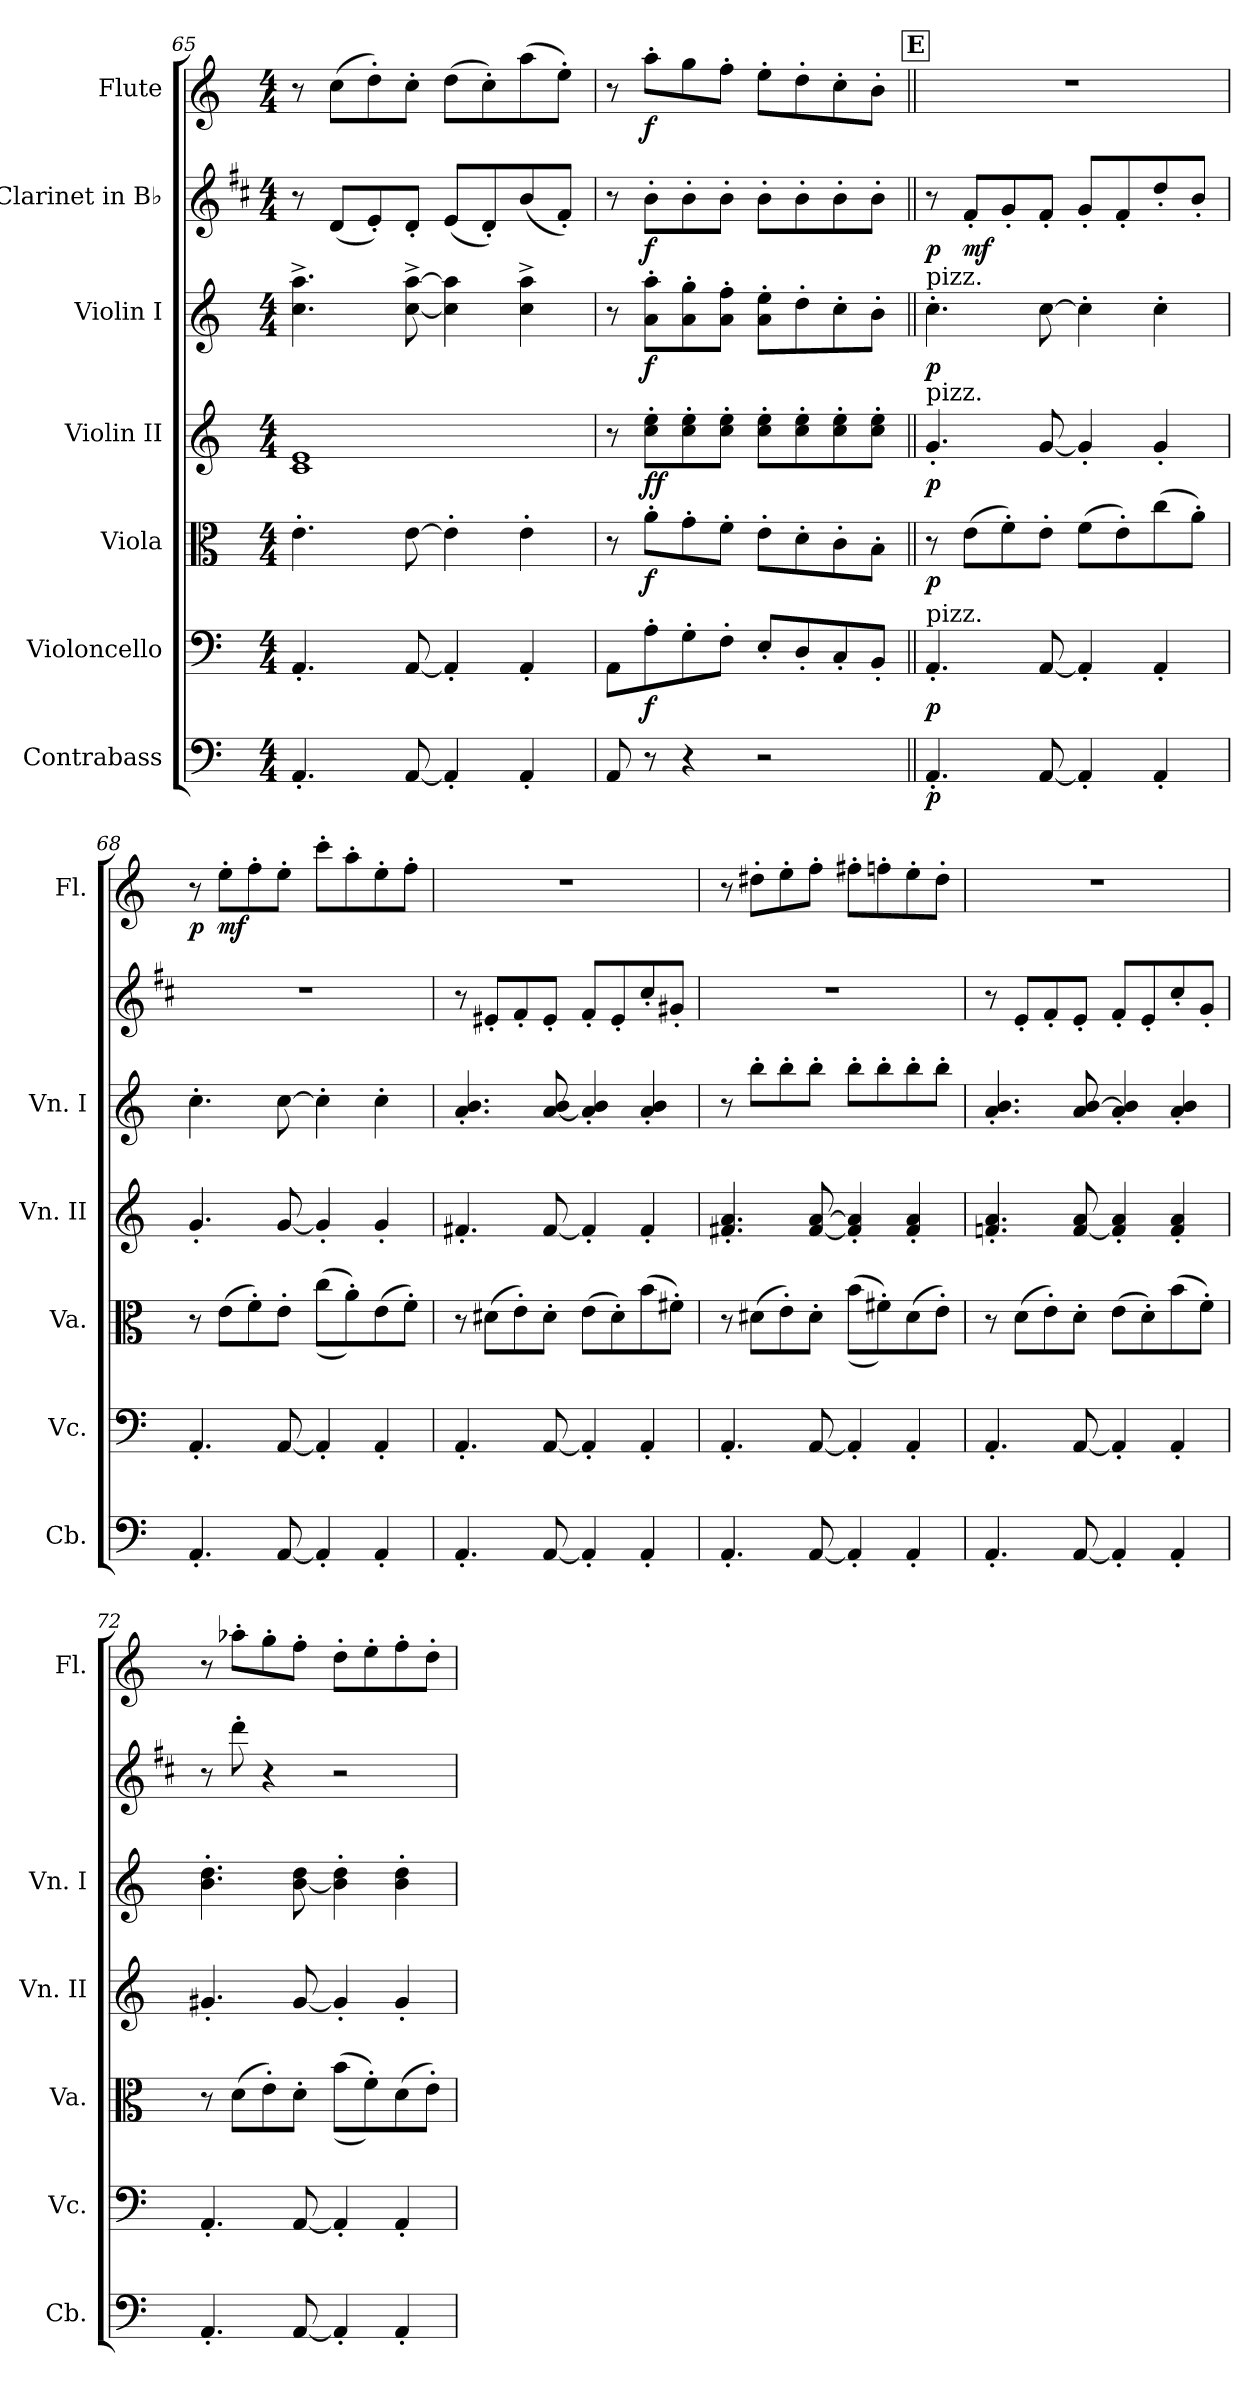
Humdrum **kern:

**kern	**dynam	**kern	**dynam	**kern	**dynam	**kern	**dynam	**kern	**dynam	**kern	**dynam	**kern	**dynam
*part7	*part7	*part6	*part6	*part5	*part5	*part4	*part4	*part3	*part3	*part2	*part2	*part1	*part1
*staff7	*staff7	*staff6	*staff6	*staff5	*staff5	*staff4	*staff4	*staff3	*staff3	*staff2	*staff2	*staff1	*staff1
*I"Contrabass	*	*I"Violoncello	*	*I"Viola	*	*I"Violin II	*	*I"Violin I	*	*I"Clarinet in B♭	*	*I"Flute	*
*I'Cb.	*	*I'Vc.	*	*I'Va.	*	*I'Vn. II	*	*I'Vn. I	*	*	*	*I'Fl.	*
*clefF4	*	*clefF4	*	*clefC3	*	*clefG2	*	*clefG2	*	*clefG2	*	*clefG2	*
*ITrd7c12	*	*	*	*	*	*	*	*	*	*ITrd1c2	*	*	*
*k[]	*	*k[]	*	*k[]	*	*k[]	*	*k[]	*	*k[]	*	*k[]	*
*M4/4	*	*M4/4	*	*M4/4	*	*M4/4	*	*M4/4	*	*M4/4	*	*M4/4	*
=65	=65	=65	=65	=65	=65	=65	=65	=65	=65	=65	=65	=65	=65
4.AAA'/	.	4.AA'/	.	4.e'\	.	1c 1e	.	4.cc\^ 4.aa\^	.	8r	.	8r	.
.	.	.	.	.	.	.	.	.	.	(<8c/L	.	(>8cc\L	.
.	.	.	.	.	.	.	.	.	.	8d'/)	.	8dd'\)	.
[8AAA/	.	[8AA/	.	[8e\	.	.	.	[8cc\^ [8aa\^	.	8c'/J	.	8cc'\J	.
4AAA'/]	.	4AA'/]	.	4e'\]	.	.	.	4cc\] 4aa\]	.	(<8d/L	.	(>8dd\L	.
.	.	.	.	.	.	.	.	.	.	8c'/)	.	8cc'\)	.
4AAA'/	.	4AA'/	.	4e'\	.	.	.	4cc\^ 4aa\^	.	(<8a/	.	(>8aa\	.
.	.	.	.	.	.	.	.	.	.	8e'/J)	.	8ee'\J)	.
!!LO:LB:g=z
=66	=66	=66	=66	=66	=66	=66	=66	=66	=66	=66	=66	=66	=66
8AAA/	.	8AA\L	.	8r	.	8r	.	8r	.	8r	.	8r	.
!	!	!	!LO:DY:b	!	!LO:DY:b	!	!LO:DY:b	!	!	!	!	!	!
!	!	!	!	!	!	!	!LO:DY:n=1:b	!	!LO:DY:b	!	!LO:DY:b	!	!LO:DY:b
8r	.	8A'\	f	8a'\L	f	8cc\' 8ee\'L	f f	8a\' 8aa\'L	f	8a'\L	f	8aa'\L	f
4r	.	8G'\	.	8g'\	.	8cc\' 8ee\'	.	8a\' 8gg\'	.	8a'\	.	8gg\	.
.	.	8F'\J	.	8f'\J	.	8cc\' 8ee\'J	.	8a\' 8ff\'J	.	8a'\J	.	8ff'\J	.
2r	.	8E'/L	.	8e'\L	.	8cc\' 8ee\'L	.	8a\' 8ee\'L	.	8a'\L	.	8ee'\L	.
.	.	8D'/	.	8d'\	.	8cc\' 8ee\'	.	8dd'\	.	8a'\	.	8dd'\	.
.	.	8C'/	.	8c'\	.	8cc\' 8ee\'	.	8cc'\	.	8a'\	.	8cc'\	.
.	.	8BB'/J	.	8B'\J	.	8cc\' 8ee\'J	.	8b'\J	.	8a'\J	.	8b'\J	.
!!LO:REH:place=s1:a:B:fs=14:t=E
=67||	=67||	=67||	=67||	=67||	=67||	=67||	=67||	=67||	=67||	=67||	=67||	=67||	=67||
!	!	!	!	!	!	!	!	!LO:TX:a:t=pizz.	!	!	!	!	!
!	!	!	!	!	!	!LO:TX:a:t=pizz.	!	!	!	!	!	!	!
!	!	!LO:TX:a:t=pizz.	!	!	!	!	!	!	!	!	!	!	!
!	!LO:DY:b	!	!LO:DY:b	!	!LO:DY:b	!	!LO:DY:b	!	!LO:DY:b	!	!LO:DY:b	!	!
4.AAA'/	p	4.AA'/	p	8r	p	4.g'/	p	4.cc'\	p	8r	p	1r	.
!	!	!	!	!	!	!	!	!	!	!	!LO:DY:b	!	!
.	.	.	.	(>8e\L	.	.	.	.	.	8e'/L	mf	.	.
.	.	.	.	8f'\)	.	.	.	.	.	8f'/	.	.	.
[8AAA/	.	[8AA/	.	8e'\J	.	[8g/	.	[8cc\	.	8e'/J	.	.	.
4AAA'/]	.	4AA'/]	.	(>8f\L	.	4g'/]	.	4cc'\]	.	8f'/L	.	.	.
.	.	.	.	8e'\)	.	.	.	.	.	8e'/	.	.	.
4AAA'/	.	4AA'/	.	(>8cc\	.	4g'/	.	4cc'\	.	8cc'/	.	.	.
.	.	.	.	8a'\J)	.	.	.	.	.	8a'/J	.	.	.
=68	=68	=68	=68	=68	=68	=68	=68	=68	=68	=68	=68	=68	=68
!	!	!	!	!	!	!	!	!	!	!	!	!	!LO:DY:b
4.AAA'/	.	4.AA'/	.	8r	.	4.g'/	.	4.cc'\	.	1r	.	8r	p
!	!	!	!	!	!	!	!	!	!	!	!	!	!LO:DY:b
.	.	.	.	(>8e\L	.	.	.	.	.	.	.	8ee'\L	mf
.	.	.	.	8f'\)	.	.	.	.	.	.	.	8ff'\	.
[8AAA/	.	[8AA/	.	8e'\J	.	[8g/	.	[8cc\	.	.	.	8ee'\J	.
4AAA'/]	.	4AA'/]	.	(>(>8cc\L	.	4g'/]	.	4cc'\]	.	.	.	8ccc'\L	.
.	.	.	.	8a'\))	.	.	.	.	.	.	.	8aa'\	.
4AAA'/	.	4AA'/	.	(>8e\	.	4g'/	.	4cc'\	.	.	.	8ee'\	.
.	.	.	.	8f'\J)	.	.	.	.	.	.	.	8ff'\J	.
=69	=69	=69	=69	=69	=69	=69	=69	=69	=69	=69	=69	=69	=69
4.AAA'/	.	4.AA'/	.	8r	.	4.f#X'/	.	4.a/' 4.b/'	.	8r	.	1r	.
.	.	.	.	(>8d#X\L	.	.	.	.	.	8d#X'/L	.	.	.
.	.	.	.	8e'\)	.	.	.	.	.	8e'/	.	.	.
[8AAA/	.	[8AA/	.	8d#'\J	.	[8f#/	.	[8a/ 8b/	.	8d#'/J	.	.	.
4AAA'/]	.	4AA'/]	.	(>8e\L	.	4f#'/]	.	4a/]' 4b/'	.	8e'/L	.	.	.
.	.	.	.	8d#'\)	.	.	.	.	.	8d#'/	.	.	.
4AAA'/	.	4AA'/	.	(>8b\	.	4f#'/	.	4a/' 4b/'	.	8b'/	.	.	.
.	.	.	.	8f#X'\J)	.	.	.	.	.	8f#X'/J	.	.	.
=70	=70	=70	=70	=70	=70	=70	=70	=70	=70	=70	=70	=70	=70
4.AAA'/	.	4.AA'/	.	8r	.	4.f#X/' 4.a/'	.	8r	.	1r	.	8r	.
.	.	.	.	(>8d#X\L	.	.	.	8bb'\L	.	.	.	8dd#X'\L	.
.	.	.	.	8e'\)	.	.	.	8bb'\	.	.	.	8ee'\	.
[8AAA/	.	[8AA/	.	8d#'\J	.	[8f#/ [8a/	.	8bb'\J	.	.	.	8ff'\J	.
4AAA'/]	.	4AA'/]	.	(>(>8b\L	.	4f#/]' 4a/]'	.	8bb'\L	.	.	.	8ff#X'\L	.
.	.	.	.	8f#X'\))	.	.	.	8bb'\	.	.	.	8ffn'\	.
4AAA'/	.	4AA'/	.	(>8d#\	.	4f#/' 4a/'	.	8bb'\	.	.	.	8ee'\	.
.	.	.	.	8e'\J)	.	.	.	8bb'\J	.	.	.	8dd#'\J	.
=71	=71	=71	=71	=71	=71	=71	=71	=71	=71	=71	=71	=71	=71
4.AAA'/	.	4.AA'/	.	8r	.	4.fn/' 4.a/'	.	4.a/' 4.b/'	.	8r	.	1r	.
.	.	.	.	(>8d\L	.	.	.	.	.	8d'/L	.	.	.
.	.	.	.	8e'\)	.	.	.	.	.	8e'/	.	.	.
[8AAA/	.	[8AA/	.	8d'\J	.	[8f/ 8a/	.	8a/ [8b/	.	8d'/J	.	.	.
4AAA'/]	.	4AA'/]	.	(>8e\L	.	4f/]' 4a/'	.	4a/' 4b/]'	.	8e'/L	.	.	.
.	.	.	.	8d'\)	.	.	.	.	.	8d'/	.	.	.
4AAA'/	.	4AA'/	.	(>8b\	.	4f/' 4a/'	.	4a/' 4b/'	.	8b'/	.	.	.
.	.	.	.	8f'\J)	.	.	.	.	.	8f'/J	.	.	.
!!LO:PB:g=z
=72	=72	=72	=72	=72	=72	=72	=72	=72	=72	=72	=72	=72	=72
4.AAA'/	.	4.AA'/	.	8r	.	4.g#X'/	.	4.b\' 4.dd\'	.	8r	.	8r	.
.	.	.	.	(>8d\L	.	.	.	.	.	8ccc'\	.	8aa-X'\L	.
.	.	.	.	8e'\)	.	.	.	.	.	4r	.	8gg'\	.
[8AAA/	.	[8AA/	.	8d'\J	.	[8g#/	.	[8b\ 8dd\	.	.	.	8ff'\J	.
4AAA'/]	.	4AA'/]	.	(>(>8b\L	.	4g#'/]	.	4b\]' 4dd\'	.	2r	.	8dd'\L	.
.	.	.	.	8f'\))	.	.	.	.	.	.	.	8ee'\	.
4AAA'/	.	4AA'/	.	(>8d\	.	4g#'/	.	4b\' 4dd\'	.	.	.	8ff'\	.
.	.	.	.	8e'\J)	.	.	.	.	.	.	.	8dd'\J	.
=	=	=	=	=	=	=	=	=	=	=	=	=	=
*-	*-	*-	*-	*-	*-	*-	*-	*-	*-	*-	*-	*-	*-
